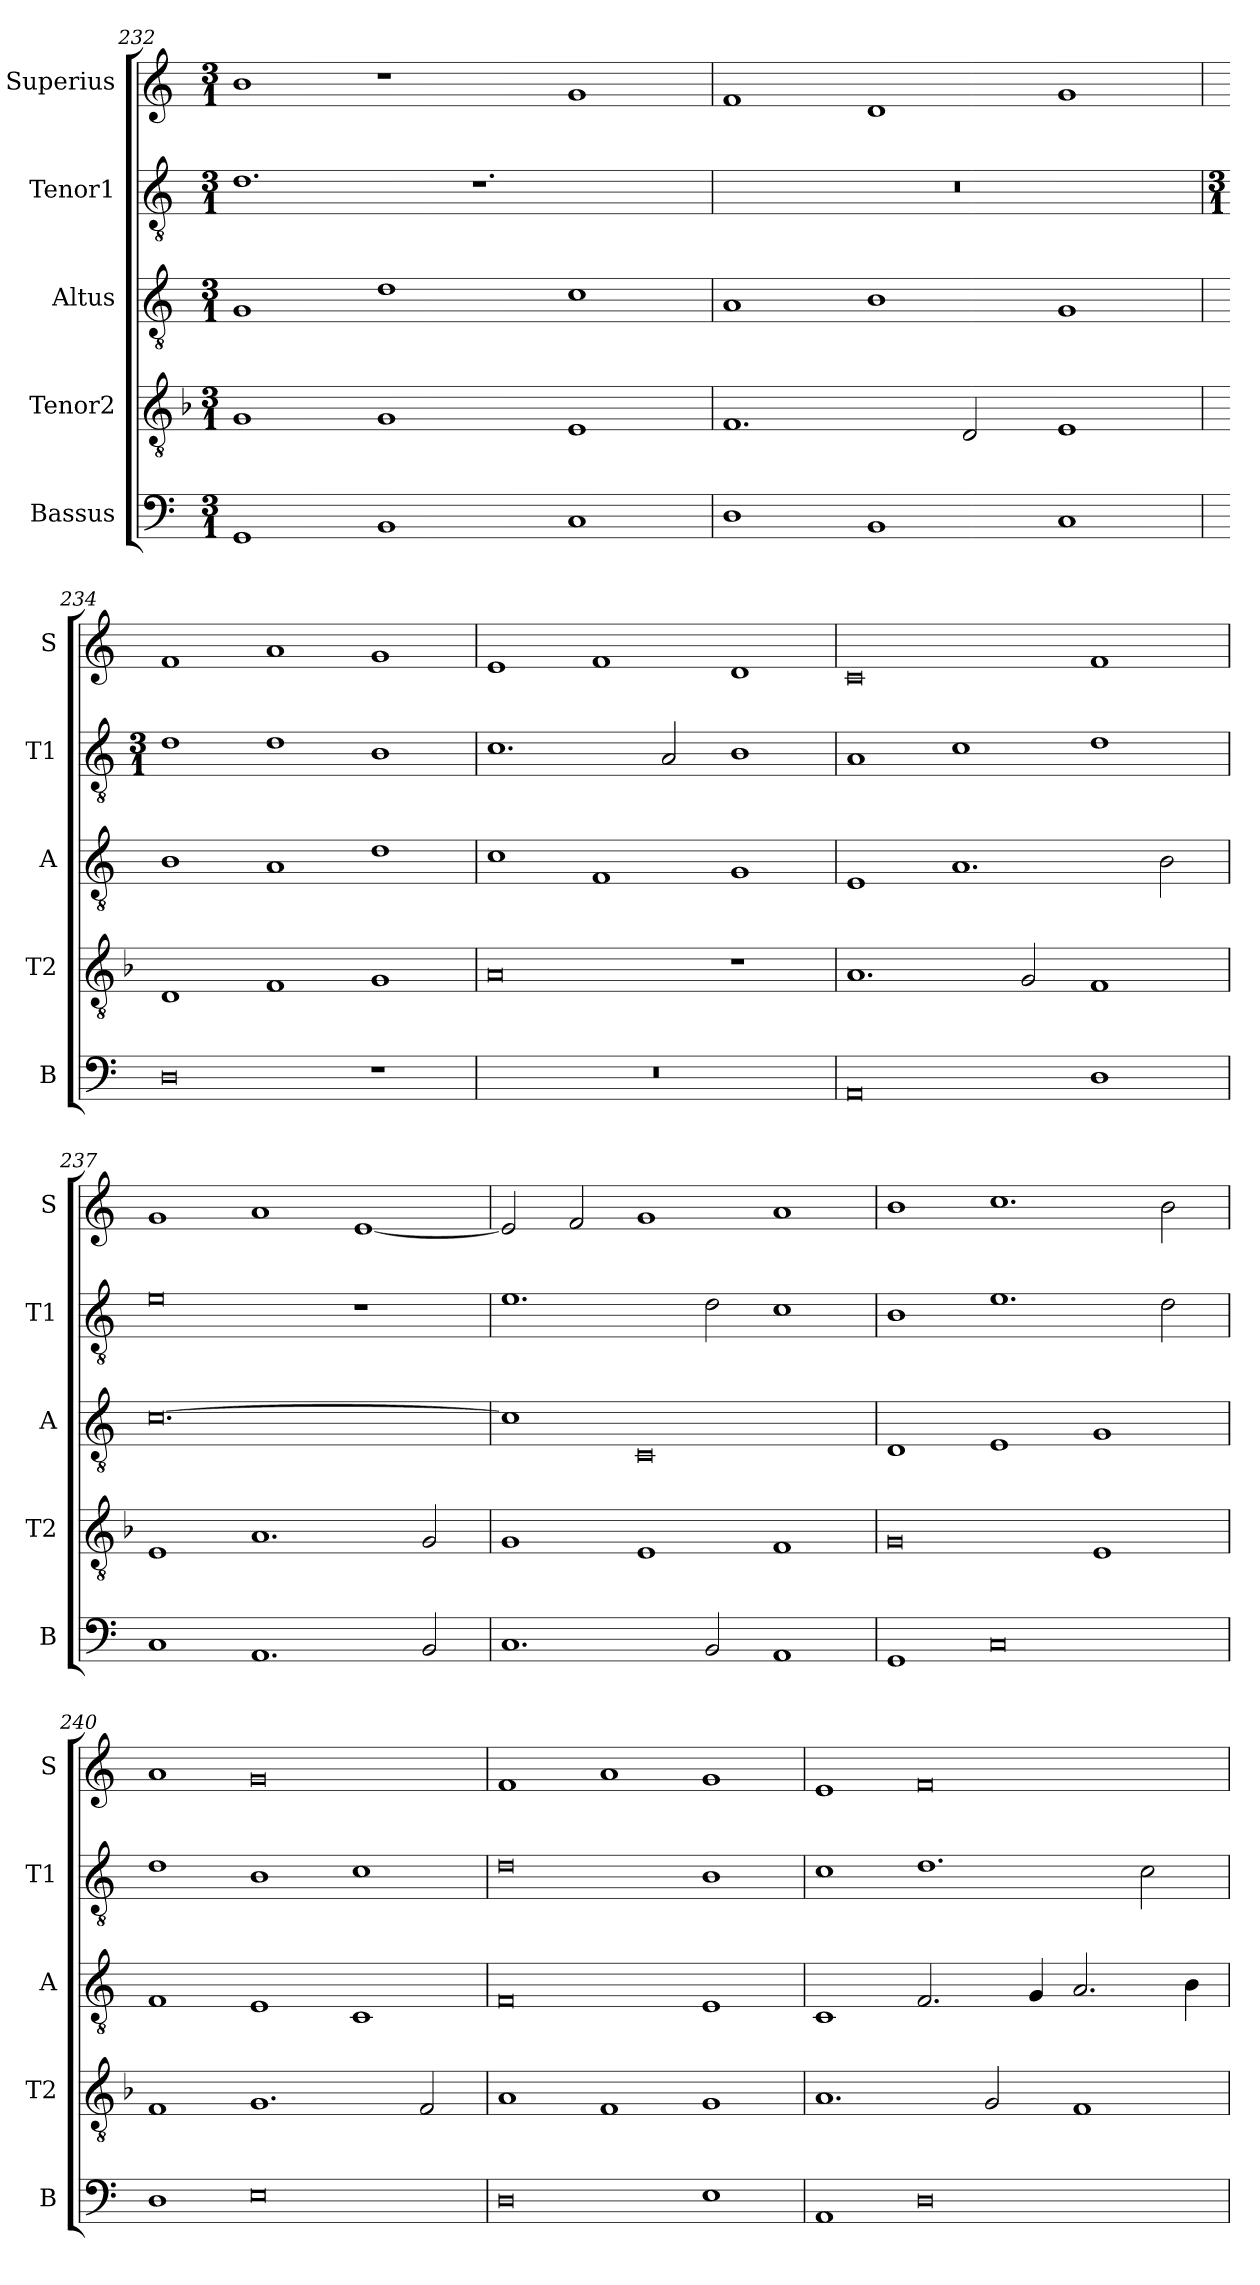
**kern	**kern	**kern	**kern	**kern
*part5	*part4	*part3	*part2	*part1
*staff5	*staff4	*staff3	*staff2	*staff1
*I"Bassus	*I"Tenor2	*I"Altus	*I"Tenor1	*I"Superius
*I'B	*I'T2	*I'A	*I'T1	*I'S
*clefF4	*clefGv2	*clefGv2	*clefGv2	*clefG2
*k[]	*k[b-]	*k[]	*k[]	*k[]
*M3/1	*M3/1	*M3/1	*M3/1	*M3/1
=232	=232	=232	=232	=232
1GG	1G	1G	1.d	1b
1BB	1G	1d	.	1r
.	.	.	1.r	.
1C	1E	1c	.	1g
=233	=233	=233	=233	=233
!	!	!	!LO:N:vis=0	!
1D	1.F	1A	0.r	1f
1BB	.	1B	.	1d
.	2D/	.	.	.
1C	1E	1G	.	1g
=234	=234	=234	=234	=234
*	*	*	*M3/1	*
0D	1D	1B	1d	1f
.	1F	1A	1d	1a
1r	1G	1d	1B	1g
=235	=235	=235	=235	=235
0.r	0A	1c	1.c	1e
.	.	1F	.	1f
.	.	.	2A/	.
.	1r	1G	1B	1d
=236	=236	=236	=236	=236
0AA	1.A	1E	1A	0c
.	.	1.A	1c	.
.	2G/	.	.	.
1D	1F	.	1d	1f
.	.	2B\	.	.
=237	=237	=237	=237	=237
1C	1E	[0.c	0e	1g
1.AA	1.A	.	.	1a
.	.	.	1r	[1e
2BB/	2G/	.	.	.
=238	=238	=238	=238	=238
1.C	1G	1c]	1.e	2e/]
.	.	.	.	2f/
.	1E	0C	.	1g
2BB/	.	.	2d\	.
1AA	1F	.	1c	1a
=239	=239	=239	=239	=239
1GG	0G	1D	1B	1b
0C	.	1E	1.e	1.cc
.	1E	1G	.	.
.	.	.	2d\	2b\
=240	=240	=240	=240	=240
1D	1F	1F	1d	1a
0E	1.G	1E	1B	0g
.	.	1C	1c	.
.	2F/	.	.	.
=241	=241	=241	=241	=241
0D	1A	0F	0d	1f
.	1F	.	.	1a
1E	1G	1E	1B	1g
=242	=242	=242	=242	=242
1AA	1.A	1C	1c	1e
0D	.	2.F/	1.d	0f
.	2G/	.	.	.
.	.	4G/	.	.
.	1F	2.A/	.	.
.	.	.	2c\	.
.	.	4B\	.	.
=	=	=	=	=
*-	*-	*-	*-	*-
